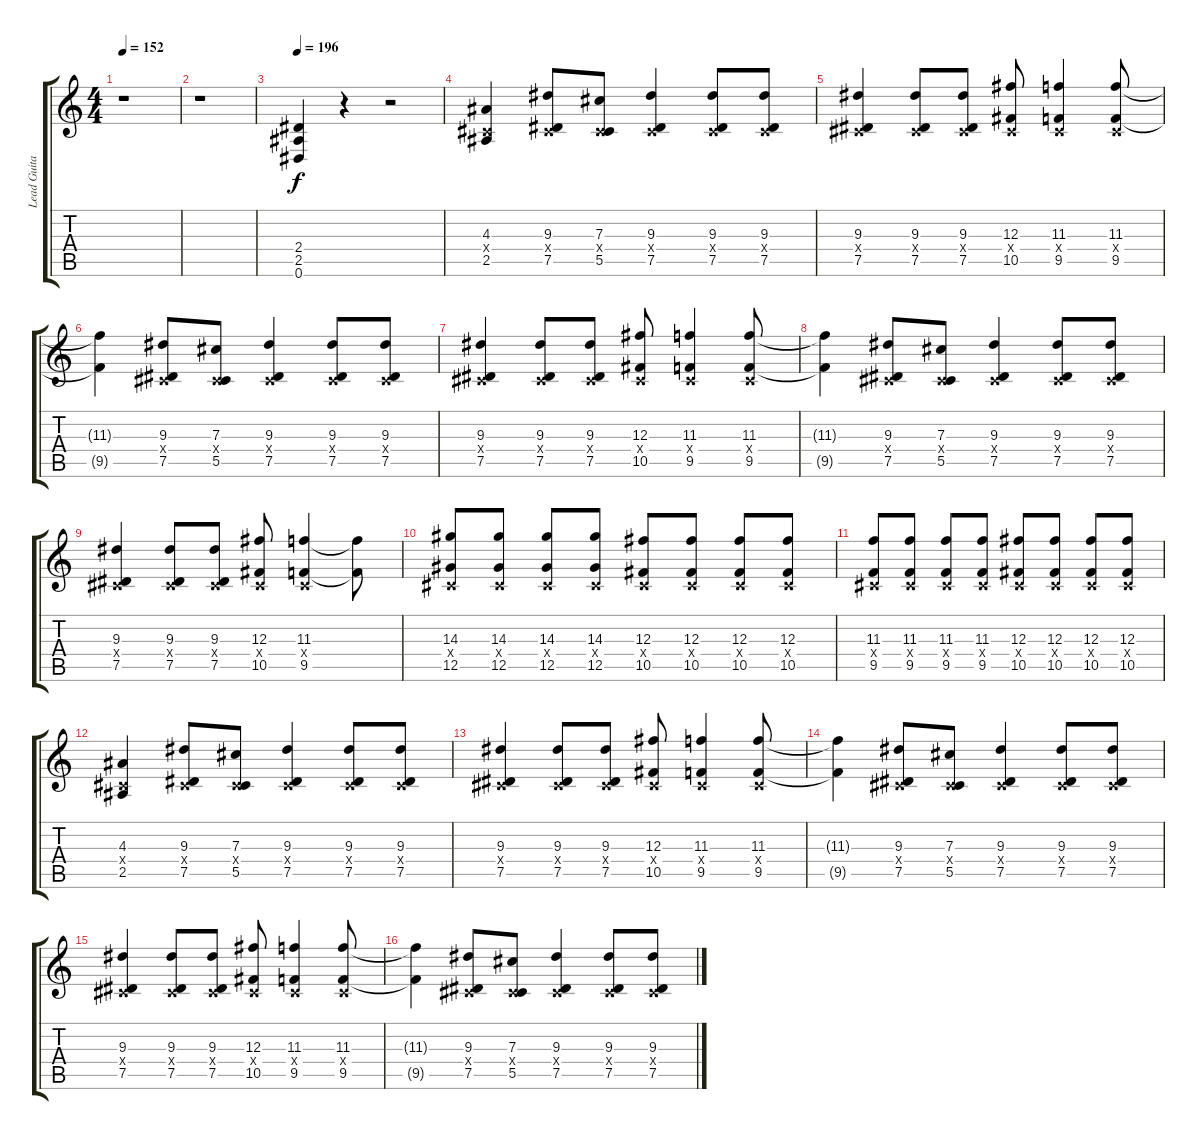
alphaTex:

\track ("Lead Guitar  " "Lead Guita") {instrument overdrivenguitar}
\staff {score tabs}
\tuning (Eb4 Bb3 Gb3 Db3 Ab2 Eb2) {hide}
\ts (4 4)
\tempo 152
\clef g2
\ks c
r.1{dy f} |
r.1 |
\tempo 196
(2.4 2.5 0.6).4 r.4 r.2 |
(4.3 0.4{x} 2.5).4 (9.3 0.4{x} 7.5).8 (7.3 0.4{x} 5.5).8 (9.3 0.4{x} 7.5).4 (9.3 0.4{x} 7.5).8 (9.3 0.4{x} 7.5).8 |
(9.3 0.4{x} 7.5).4 (9.3 0.4{x} 7.5).8 (9.3 0.4{x} 7.5).8 (12.3 0.4{x} 10.5).8 (11.3 0.4{x} 9.5).4 (11.3 0.4{x} 9.5).8 |
(11.3{t} 9.5{t}).4 (9.3 0.4{x} 7.5).8 (7.3 0.4{x} 5.5).8 (9.3 0.4{x} 7.5).4 (9.3 0.4{x} 7.5).8 (9.3 0.4{x} 7.5).8 |
(9.3 0.4{x} 7.5).4 (9.3 0.4{x} 7.5).8 (9.3 0.4{x} 7.5).8 (12.3 0.4{x} 10.5).8 (11.3 0.4{x} 9.5).4 (11.3 0.4{x} 9.5).8 |
(11.3{t} 9.5{t}).4 (9.3 0.4{x} 7.5).8 (7.3 0.4{x} 5.5).8 (9.3 0.4{x} 7.5).4 (9.3 0.4{x} 7.5).8 (9.3 0.4{x} 7.5).8 |
(9.3 0.4{x} 7.5).4 (9.3 0.4{x} 7.5).8 (9.3 0.4{x} 7.5).8 (12.3 0.4{x} 10.5).8 (11.3 0.4{x} 9.5).4 (11.3{t} 9.5{t}).8 |
(14.3 0.4{x} 12.5).8 (14.3 0.4{x} 12.5).8 (14.3 0.4{x} 12.5).8 (14.3 0.4{x} 12.5).8 (12.3 0.4{x} 10.5).8 (12.3 0.4{x} 10.5).8 (12.3 0.4{x} 10.5).8 (12.3 0.4{x} 10.5).8 |
(11.3 0.4{x} 9.5).8 (11.3 0.4{x} 9.5).8 (11.3 0.4{x} 9.5).8 (11.3 0.4{x} 9.5).8 (12.3 0.4{x} 10.5).8 (12.3 0.4{x} 10.5).8 (12.3 0.4{x} 10.5).8 (12.3 0.4{x} 10.5).8 |
(4.3 0.4{x} 2.5).4 (9.3 0.4{x} 7.5).8 (7.3 0.4{x} 5.5).8 (9.3 0.4{x} 7.5).4 (9.3 0.4{x} 7.5).8 (9.3 0.4{x} 7.5).8 |
(9.3 0.4{x} 7.5).4 (9.3 0.4{x} 7.5).8 (9.3 0.4{x} 7.5).8 (12.3 0.4{x} 10.5).8 (11.3 0.4{x} 9.5).4 (11.3 0.4{x} 9.5).8 |
(11.3{t} 9.5{t}).4 (9.3 0.4{x} 7.5).8 (7.3 0.4{x} 5.5).8 (9.3 0.4{x} 7.5).4 (9.3 0.4{x} 7.5).8 (9.3 0.4{x} 7.5).8 |
(9.3 0.4{x} 7.5).4 (9.3 0.4{x} 7.5).8 (9.3 0.4{x} 7.5).8 (12.3 0.4{x} 10.5).8 (11.3 0.4{x} 9.5).4 (11.3 0.4{x} 9.5).8 |
(11.3{t} 9.5{t}).4 (9.3 0.4{x} 7.5).8 (7.3 0.4{x} 5.5).8 (9.3 0.4{x} 7.5).4 (9.3 0.4{x} 7.5).8 (9.3 0.4{x} 7.5).8
